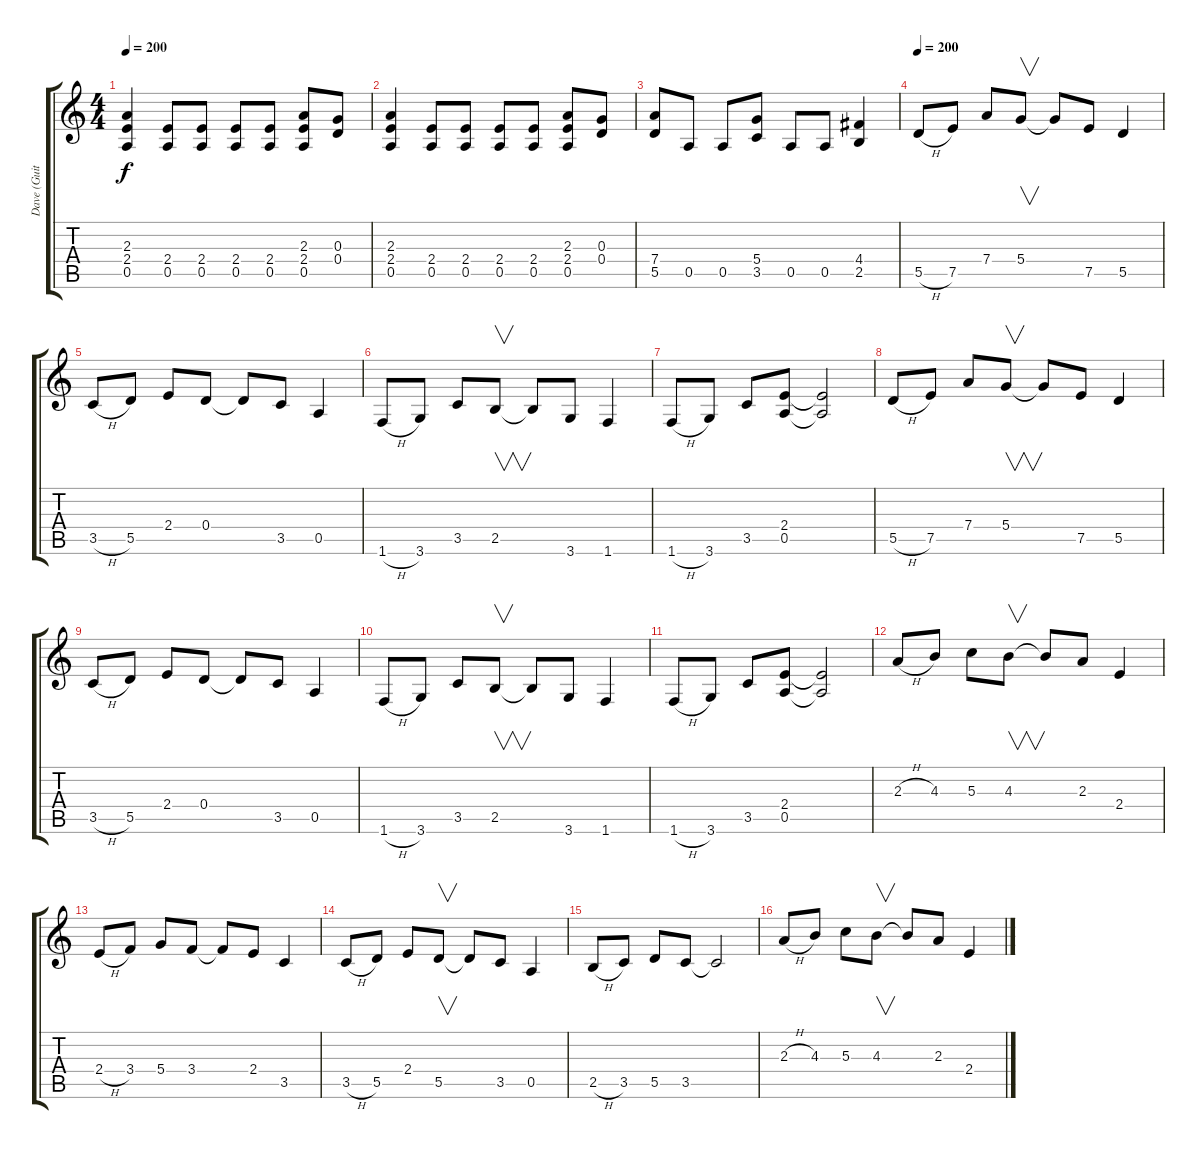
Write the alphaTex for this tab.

\track ("Dave (Guitar 1)" "Dave (Guit") {instrument distortionguitar}
\staff {score tabs}
\tuning (E4 B3 G3 D3 A2 E2) {hide}
\ts (4 4)
\tempo 200
\clef g2
\ks c
(2.3 2.4 0.5).4{dy f} (2.4 0.5).8 (2.4 0.5).8 (2.4 0.5).8 (2.4 0.5).8 (2.3 2.4 0.5).8 (0.3 0.4).8 |
(2.3 2.4 0.5).4 (2.4 0.5).8 (2.4 0.5).8 (2.4 0.5).8 (2.4 0.5).8 (2.3 2.4 0.5).8 (0.3 0.4).8 |
(7.4 5.5).8 0.5.8 0.5.8 (5.4 3.5).8 0.5.8 0.5.8 (4.4 2.5).4 |
\tempo 200
5.5{h}.8 7.5.8 7.4.8 5.4.8{v} 5.4{t}.8 7.5.8 5.5.4 |
3.5{h}.8 5.5.8 2.4.8 0.4.8 0.4{t}.8 3.5.8 0.5.4 |
1.6{h}.8 3.6.8 3.5.8 2.5.8{v} 2.5{t}.8 3.6.8 1.6.4 |
1.6{h}.8 3.6.8 3.5.8 (2.4 0.5).8 (2.4{t} 0.5{t}).2 |
5.5{h}.8 7.5.8 7.4.8 5.4.8{v} 5.4{t}.8 7.5.8 5.5.4 |
3.5{h}.8 5.5.8 2.4.8 0.4.8 0.4{t}.8 3.5.8 0.5.4 |
1.6{h}.8 3.6.8 3.5.8 2.5.8{v} 2.5{t}.8 3.6.8 1.6.4 |
1.6{h}.8 3.6.8 3.5.8 (2.4 0.5).8 (2.4{t} 0.5{t}).2 |
2.3{h}.8 4.3.8 5.3.8 4.3.8{v} 4.3{t}.8 2.3.8 2.4.4 |
2.4{h}.8 3.4.8 5.4.8 3.4.8 3.4{t}.8 2.4.8 3.5.4 |
3.5{h}.8 5.5.8 2.4.8 5.5.8{v} 5.5{t}.8 3.5.8 0.5.4 |
2.5{h}.8 3.5.8 5.5.8 3.5.8 3.5{t}.2 |
2.3{h}.8 4.3.8 5.3.8 4.3.8{v} 4.3{t}.8 2.3.8 2.4.4
